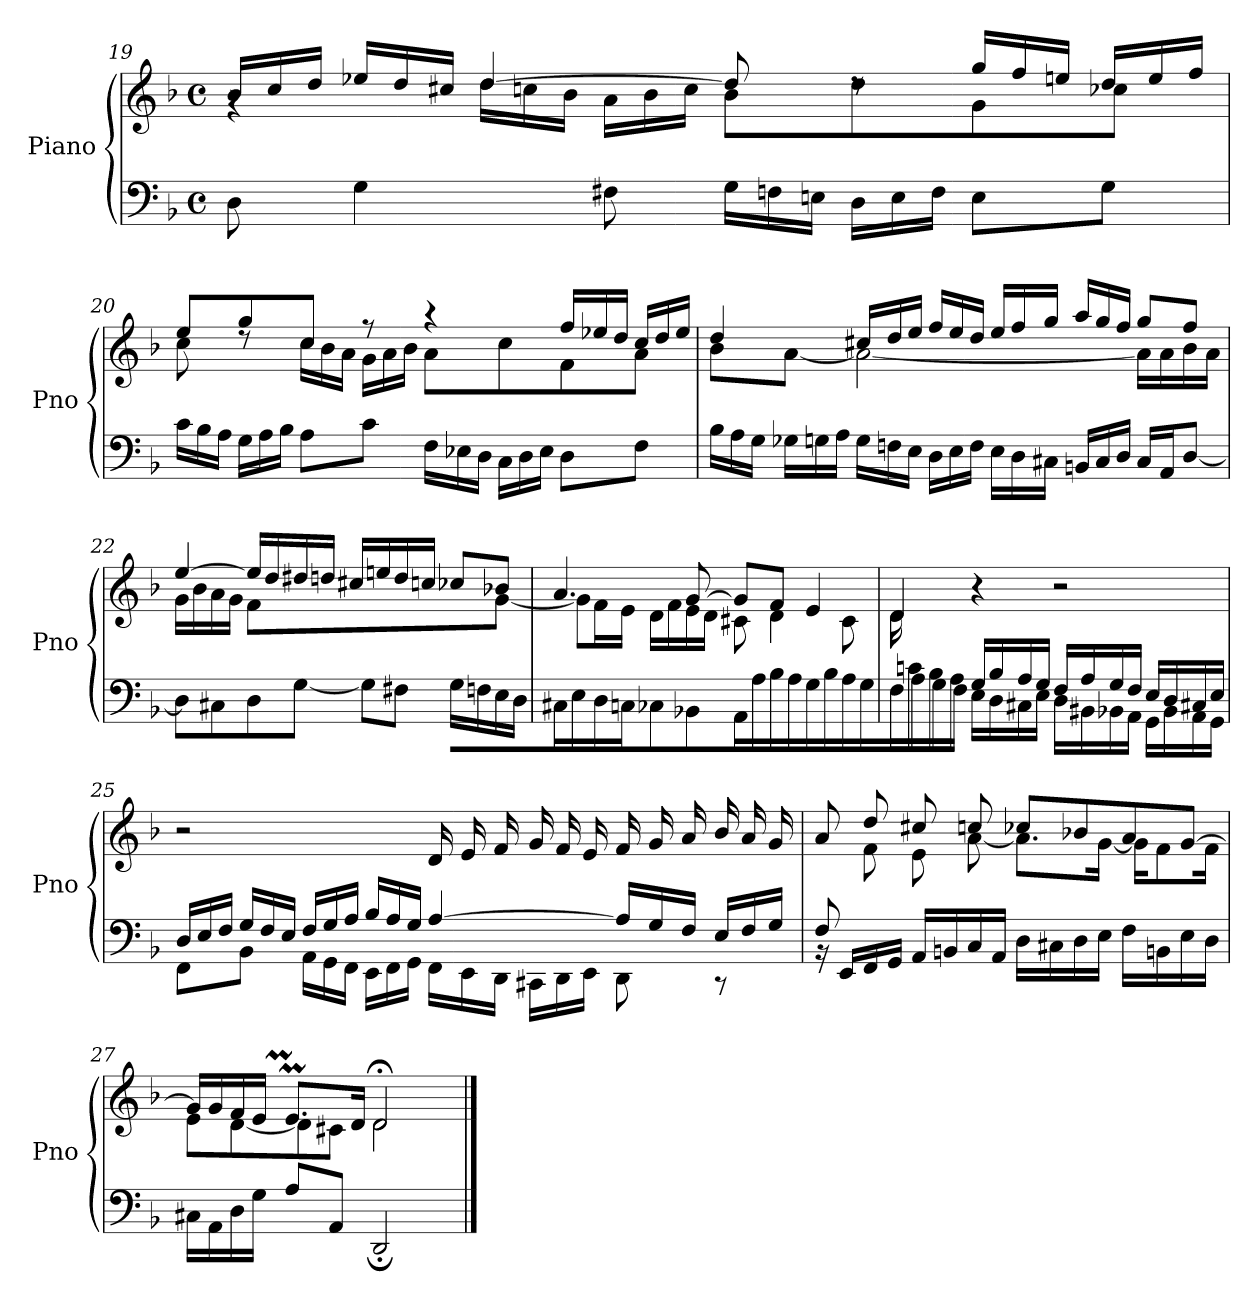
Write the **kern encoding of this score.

**kern	**kern
*part1	*part1
*staff2	*staff1
*I"Piano	*
*I'Pno	*
*clefF4	*clefG2
*k[b-]	*k[b-]
*M4/4	*M4/4
*met(c)	*met(c)
*	*Xtuplet
=19	=19
*	*^
8D\	24b-/LL	4rg
.	24cc/	.
.	24dd/JJ	.
4G\	24ee-X/LL	.
.	24dd/	.
.	24cc#X/JJ	.
.	[4dd/	24dd\LL
.	.	24ccn\
.	.	24b-\JJ
8F#X\	.	24a\LL
.	.	24b-\
.	.	24cc\JJ
*Xtuplet	*	*
24G\LL	8dd/]	8b-\L
24Fn\	.	.
24En\JJ	.	.
24D\LL	8rdd	8dd\
24E\	.	.
24F\JJ	.	.
8E\L	24gg/LL	8g\
.	24ff/	.
.	24een/JJ	.
8G\J	24dd/LL	8cc-Xi\J
.	24ee/	.
.	24ff/JJ	.
!!LO:LB:g=z	!!
=20	=20	=20
24c\LL	8ee/L	8cc\
24B-\	.	.
24A\JJ	.	.
24G\LL	8gg/	8rdd
24A\	.	.
24B-\JJ	.	.
8A\L	8cc/J	24cc\LL
.	.	24b-\
.	.	24a\JJ
8c\J	8r	24g\LL
.	.	24a\
.	.	24b-\JJ
24F\LL	4r	8a\L
24E-X\	.	.
24D\JJ	.	.
24C\LL	.	8cc\
24D\	.	.
24E-\JJ	.	.
8D\L	24ff/LL	8f\
.	24ee-X/	.
.	24dd/JJ	.
8F\J	24cc/LL	8a\J
.	24dd/	.
.	24ee-/JJ	.
=21	=21	=21
24B-\LL	4dd/	8b-\L
24A\	.	.
24G\JJ	.	.
24G-Xi\LL	.	[8a\J
24G\	.	.
24A\JJ	.	.
24G\LL	24cc#X/LL	2a\_
24Fn\	24dd/	.
24E\JJ	24ee/JJ	.
24D\LL	24ff/LL	.
24E\	24ee/	.
24F\JJ	24dd/JJ	.
24E\LL	24ee/LL	.
24D\	24ff/	.
24C#X\JJ	24gg/JJ	.
24BBn/LL	24aa/LL	.
24C#/	24gg/	.
24D/JJ	24ff/JJ	.
16C#/LL	8gg/L	16a\LL]
16AA/J	.	16a\
[8D/J	8ff/J	16b-\
.	.	16a\JJ
!!LO:LB:g=z	!!
=22	=22	=22
*^	*	*
4.ryy	8D\L]	[4ee/	16g\LL
.	.	.	16b-\
.	8C#X\	.	16a\
.	.	.	16g\JJ
.	8D\	16ee/LL]	8f\L
.	.	16dd/	.
8B-/J	[8G\J	16dd#Xi/	2ryy
.	.	16dd/JJ	.
4A/	8G\L]	16cc#X/LL	.
.	.	16een/	.
.	8F#X\J	16dd/	.
.	.	16ccn/JJ	.
8G/L	16G\LL	8cc-Xi/L	.
.	16Fn\	.	.
8ryy	16E\	8b-X/J	[8g\J
.	16D\JJ	.	.
*v	*v	*	*
=23	=23	=23
16C#X\LL	4.a/	8g\L]
16E\	.	.
16D\	.	16f\L
16Cn\JJ	.	16e\JJ
8C-Xi/L	.	16d\LL
.	.	16f\
8BB-X/J	[8g/	16e\
.	.	16d\JJ
16AA\LL	8g/L]	8c#X\
16A\	.	.
16B-\	8f/J	4d\
16A\JJ	.	.
16G\LL	4e/	.
16B-\	.	.
16A\	.	8c#\
16G\JJ	.	.
!!LO:PB:g=z	!!
=24	=24	=24
*^	*	*
16ryy	16F\LL	4d/	16d\LL
16cn/	16A\	.	2...ryy
16B-/	16G\	.	.
16A/JJ	16F\JJ	.	.
16G/LL	16E\LL	4r	.
16B-/	16D\	.	.
16A/	16C#X\	.	.
16G/JJ	16E\JJ	.	.
16F/LL	16D\LL	2r	.
16A/	16BB#Xi\	.	.
16G/	16BB-\	.	.
16F/JJ	16AA\JJ	.	.
16E/LL	16GG\LL	.	.
16D/	16BB-\	.	.
16C#X/	16AA\	.	.
16E/JJ	16GG\JJ	.	.
*	*	*v	*v
=25	=25	=25
24D/LL	8FF\L	2r
24E/	.	.
24F/JJ	.	.
24G/LL	8BB-\J	.
24F/	.	.
24E/JJ	.	.
24F/LL	24AA\LL	.
24G/	24GG\	.
24A/JJ	24FF\JJ	.
24B-/LL	24EE\LL	.
24A/	24FF\	.
24G/JJ	24GG\JJ	.
[4A/	24FF\LL	24d/LL
.	24EE\	24e/
.	24DD\JJ	24f/JJ
.	24CC#X\LL	24g/LL
.	24DD\	24f/
.	24EE\JJ	24e/JJ
24A/LL]	8DD\	24f/LL
24G/	.	24g/
24F/JJ	.	24a/JJ
24E/LL	8r	24b-/LL
24F/	.	24a/
24G/JJ	.	24g/JJ
!!LO:LB:g=z
=26	=26	=26
*	*	*^
8F/L	16rBB	8a/L	8ryy
.	16EE/LL	.	.
2..ryy	16FF/	8dd/	8f\
.	16GG/JJ	.	.
.	16AA/LL	8cc#X/	8e\
.	16BBn/	.	.
.	16C/	8ccn/J	[8a\J
.	16AA/JJ	.	.
.	16D\LL	8cc-Xi/L	8.a\L]
.	16C#X\	.	.
.	16D\	8b-X/	.
.	16E\JJ	.	[16g\Jk
.	16F\LL	8a/	16g\KL]
.	16BBn\	.	8f\
.	16E\	[8g/J	.
.	16D\JJ	.	16f\Jk
=27	=27	=27	=27
*	*	*	*^
4ryy	16C#X\LL	16g/LL]	8e\L	4ryy
.	16AA\	16g/	.	.
.	16D\	16f/	[8d\	.
.	16G\JJ	16e/JJ	.	.
8.ryy	8A\L	8.em/L	8d\]	[8em!yy
.	8AA/J	.	8c#X\J	16e!yy]
2ryy	.	16d/Jk	.	2ryy
.	2DD;/	2d;</	2d\	.
16ryy	.	.	.	16ryy
*v	*v	*	*	*
*	*v	*v	*v
==	==
*-	*-
